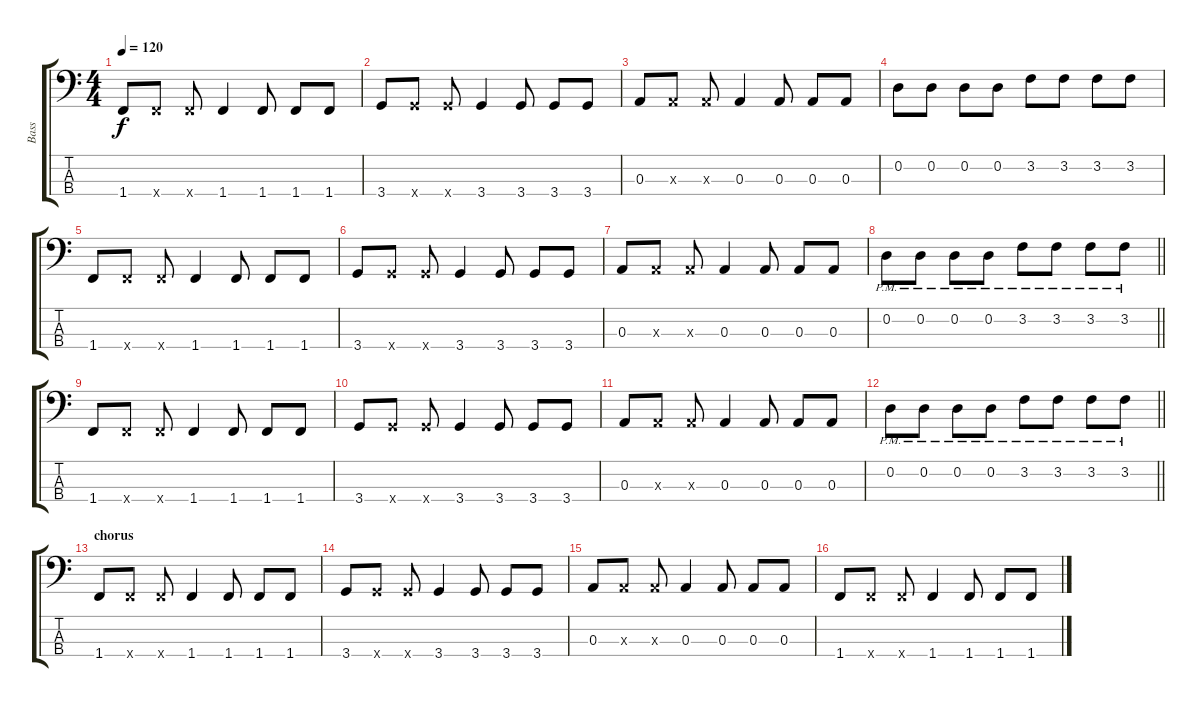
\track ("Bass" "Bass") {instrument electricbasspick}
\staff {score tabs}
\tuning (G2 D2 A1 E1) {hide}
\ts (4 4)
\tempo 120
\clef f4
\ks c
1.4.8{dy f} 1.4{x}.8 1.4{x}.8 1.4.4 1.4.8 1.4.8 1.4.8 |
3.4.8 3.4{x}.8 3.4{x}.8 3.4.4 3.4.8 3.4.8 3.4.8 |
0.3.8 0.3{x}.8 0.3{x}.8 0.3.4 0.3.8 0.3.8 0.3.8 |
0.2.8 0.2.8 0.2.8 0.2.8 3.2.8 3.2.8 3.2.8 3.2.8 |
1.4.8 1.4{x}.8 1.4{x}.8 1.4.4 1.4.8 1.4.8 1.4.8 |
3.4.8 3.4{x}.8 3.4{x}.8 3.4.4 3.4.8 3.4.8 3.4.8 |
0.3.8 0.3{x}.8 0.3{x}.8 0.3.4 0.3.8 0.3.8 0.3.8 |
\barLineRight lightlight
0.2{pm}.8 0.2{pm}.8 0.2{pm}.8 0.2{pm}.8 3.2{pm}.8 3.2{pm}.8 3.2{pm}.8 3.2{pm}.8 |
1.4.8 1.4{x}.8 1.4{x}.8 1.4.4 1.4.8 1.4.8 1.4.8 |
3.4.8 3.4{x}.8 3.4{x}.8 3.4.4 3.4.8 3.4.8 3.4.8 |
0.3.8 0.3{x}.8 0.3{x}.8 0.3.4 0.3.8 0.3.8 0.3.8 |
\barLineRight lightlight
0.2{pm}.8 0.2{pm}.8 0.2{pm}.8 0.2{pm}.8 3.2{pm}.8 3.2{pm}.8 3.2{pm}.8 3.2{pm}.8 |
\section ("" "chorus")
1.4.8 1.4{x}.8 1.4{x}.8 1.4.4 1.4.8 1.4.8 1.4.8 |
3.4.8 3.4{x}.8 3.4{x}.8 3.4.4 3.4.8 3.4.8 3.4.8 |
0.3.8 0.3{x}.8 0.3{x}.8 0.3.4 0.3.8 0.3.8 0.3.8 |
1.4.8 1.4{x}.8 1.4{x}.8 1.4.4 1.4.8 1.4.8 1.4.8
